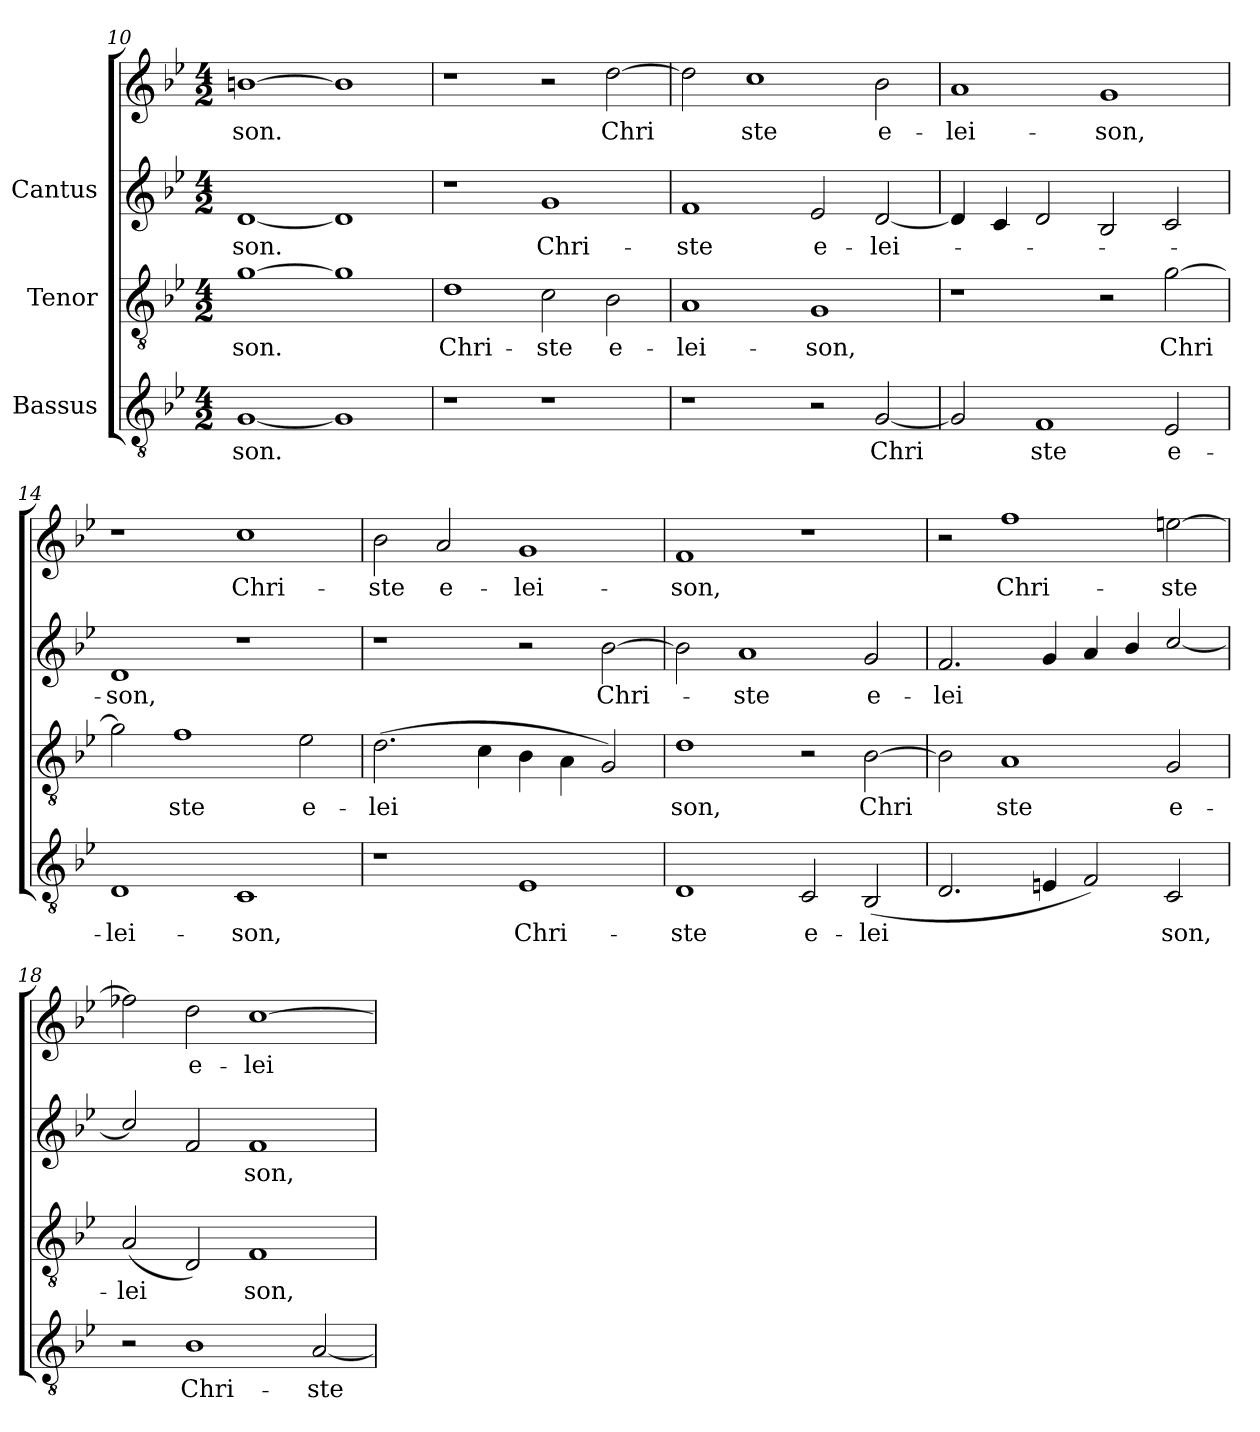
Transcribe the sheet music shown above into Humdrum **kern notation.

**kern	**text	**kern	**text	**kern	**text	**kern	**text
*part3	*part3	*part2	*part2	*part1	*part1	*part1	*part1
*staff4	*staff4	*staff3	*staff3	*staff2	*staff2	*staff1	*staff1
*I"Bassus	*	*I"Tenor	*	*I"Cantus	*	*	*
*clefGv2	*	*clefGv2	*	*clefG2	*	*clefG2	*
*k[b-e-]	*	*k[b-e-]	*	*k[b-e-]	*	*k[b-e-]	*
*B-:	*	*B-:	*	*B-:	*	*B-:	*
*M4/2	*	*M4/2	*	*M4/2	*	*M4/2	*
=10	=10	=10	=10	=10	=10	=10	=10
!	!LO:LY:b:cj	!	!LO:LY:b:cj	!	!LO:LY:b:cj	!	!LO:LY:b
[<1G	-son.	[>1g	-son.	[<1d	son.	[>1bn	-son.
!	!LO:LY:b:cj	!	!LO:LY:b:cj	!	!LO:LY:b:cj	!	!LO:LY:b
1G]	.	1g]	.	1d]	.	1b]	.
=11	=11	=11	=11	=11	=11	=11	=11
!	!	!	!LO:LY:b:cj	!	!	!	!
1r	.	1d	Chri-	1r	.	1r	.
!	!	!	!LO:LY:b:cj	!	!LO:LY:b:cj	!	!
1r	.	2c\	-ste	1g	-Chri-	2r	.
!	!	!	!LO:LY:b:cj	!	!	!	!LO:LY:b
.	.	2B-\	e-	.	.	[>2dd\	Chri-
=12	=12	=12	=12	=12	=12	=12	=12
!	!	!	!LO:LY:b:cj	!	!LO:LY:b:cj	!	!LO:LY:b
1r	.	1A	-lei-	1f	-ste	2dd\]	-
!	!	!	!	!	!	!	!LO:LY:b
.	.	.	.	.	.	1cc	ste
!	!	!	!LO:LY:b:cj	!	!LO:LY:b:cj	!	!
2r	.	1G	-son,	2e-/	e-	.	.
!	!LO:LY:b:cj	!	!	!	!LO:LY:b:cj	!	!LO:LY:b
[<2G/	Chri-	.	.	[<2d/	-lei-	2b-\	e-
=13	=13	=13	=13	=13	=13	=13	=13
!	!LO:LY:b:cj	!	!	!	!	!	!LO:LY:b
2G/]	-	1r	.	4d/]	.	1a	-lei-
.	.	.	.	4c/	.	.	.
!	!LO:LY:b:cj	!	!	!	!	!	!
1F	ste	.	.	2d/	.	.	.
!	!	!	!	!	!	!	!LO:LY:b
.	.	2r	.	2B-/	.	1g	-son,
!	!LO:LY:b:cj	!	!LO:LY:b:cj	!	!	!	!
2E-/	e-	[>2g\	Chri-	2c/	.	.	.
!!LO:PB:g=z
=14	=14	=14	=14	=14	=14	=14	=14
!	!LO:LY:b:cj	!	!LO:LY:b:cj	!	!LO:LY:b:cj	!	!
1D	-lei-	2g\]	-	1d	-son,	1r	.
!	!	!	!LO:LY:b:cj	!	!	!	!
.	.	1f	ste	.	.	.	.
!	!LO:LY:b:cj	!	!	!	!	!	!LO:LY:b
1C	-son,	.	.	1r	.	1cc	Chri-
!	!	!	!LO:LY:b:cj	!	!	!	!
.	.	2e-\	e-	.	.	.	.
=15	=15	=15	=15	=15	=15	=15	=15
!	!	!	!LO:LY:b:cj	!	!	!	!LO:LY:b
1r	.	(>2.d\	-lei-	1r	.	2b-\	ste
!	!	!	!	!	!	!	!LO:LY:b
.	.	.	.	.	.	2a/	e-
!	!	!	!LO:LY:b:cj	!	!	!	!
.	.	4c\	--	.	.	.	.
!	!LO:LY:b:cj	!	!LO:LY:b:cj	!	!	!	!LO:LY:b
1E-	Chri-	4B-\	--	2r	.	1g	-lei-
!	!	!	!LO:LY:b:cj	!	!	!	!
.	.	4A\	--	.	.	.	.
!	!	!	!LO:LY:b:cj	!	!LO:LY:b:cj	!	!
.	.	2G/)	--	[>2b-\	-Chri-	.	.
=16	=16	=16	=16	=16	=16	=16	=16
!	!LO:LY:b:cj	!	!LO:LY:b:cj	!	!LO:LY:b:cj	!	!LO:LY:b
1D	-ste	1d	-son,	2b-\]	.	1f	-son,
!	!	!	!	!	!LO:LY:b:cj	!	!
.	.	.	.	1a	ste	.	.
!	!LO:LY:b:cj	!	!	!	!	!	!
2C/	e-	2r	.	.	.	1r	.
!	!LO:LY:b:cj	!	!LO:LY:b:cj	!	!LO:LY:b:cj	!	!
(<2BB-/	-lei-	[>2B-\	Chri-	2g/	e-	.	.
=17	=17	=17	=17	=17	=17	=17	=17
!	!LO:LY:b:cj	!	!LO:LY:b:cj	!	!LO:LY:b:cj	!	!
2.D/	-	2B-\]	-	2.f/	lei-	2r	.
!	!	!	!LO:LY:b:cj	!	!	!	!LO:LY:b
.	.	1A	ste	.	.	1ff	-Chri-
!	!LO:LY:b:cj	!	!	!	!LO:LY:b:cj	!	!
4En/	.	.	.	4g/	--	.	.
!	!LO:LY:b:cj	!	!	!	!LO:LY:b:cj	!	!
2F/)	.	.	.	4a/	--	.	.
!	!	!	!	!	!LO:LY:b:cj	!	!
.	.	.	.	4b-/	--	.	.
!	!LO:LY:b:cj	!	!LO:LY:b:cj	!	!LO:LY:b:cj	!	!LO:LY:b
2C/	son,	2G/	e-	[<2cc/	--	[>2een\	-ste
!!LO:LB:g=z
=18	=18	=18	=18	=18	=18	=18	=18
!	!	!	!LO:LY:b:cj	!	!LO:LY:b:cj	!	!LO:LY:b
2r	.	(<2A/	-lei-	2cc/]	-	2ff-X\]	-
!	!LO:LY:b:cj	!	!LO:LY:b:cj	!	!LO:LY:b:cj	!	!LO:LY:b
1B-	Chri-	2D/)	-	2f/	.	2dd\	e-
!	!	!	!LO:LY:b:cj	!	!LO:LY:b:cj	!	!LO:LY:b
.	.	1F	son,	1f	son,	[>1cc	-lei-
!	!LO:LY:b:cj	!	!	!	!	!	!
[<2A/	-ste	.	.	.	.	.	.
=	=	=	=	=	=	=	=
*-	*-	*-	*-	*-	*-	*-	*-
